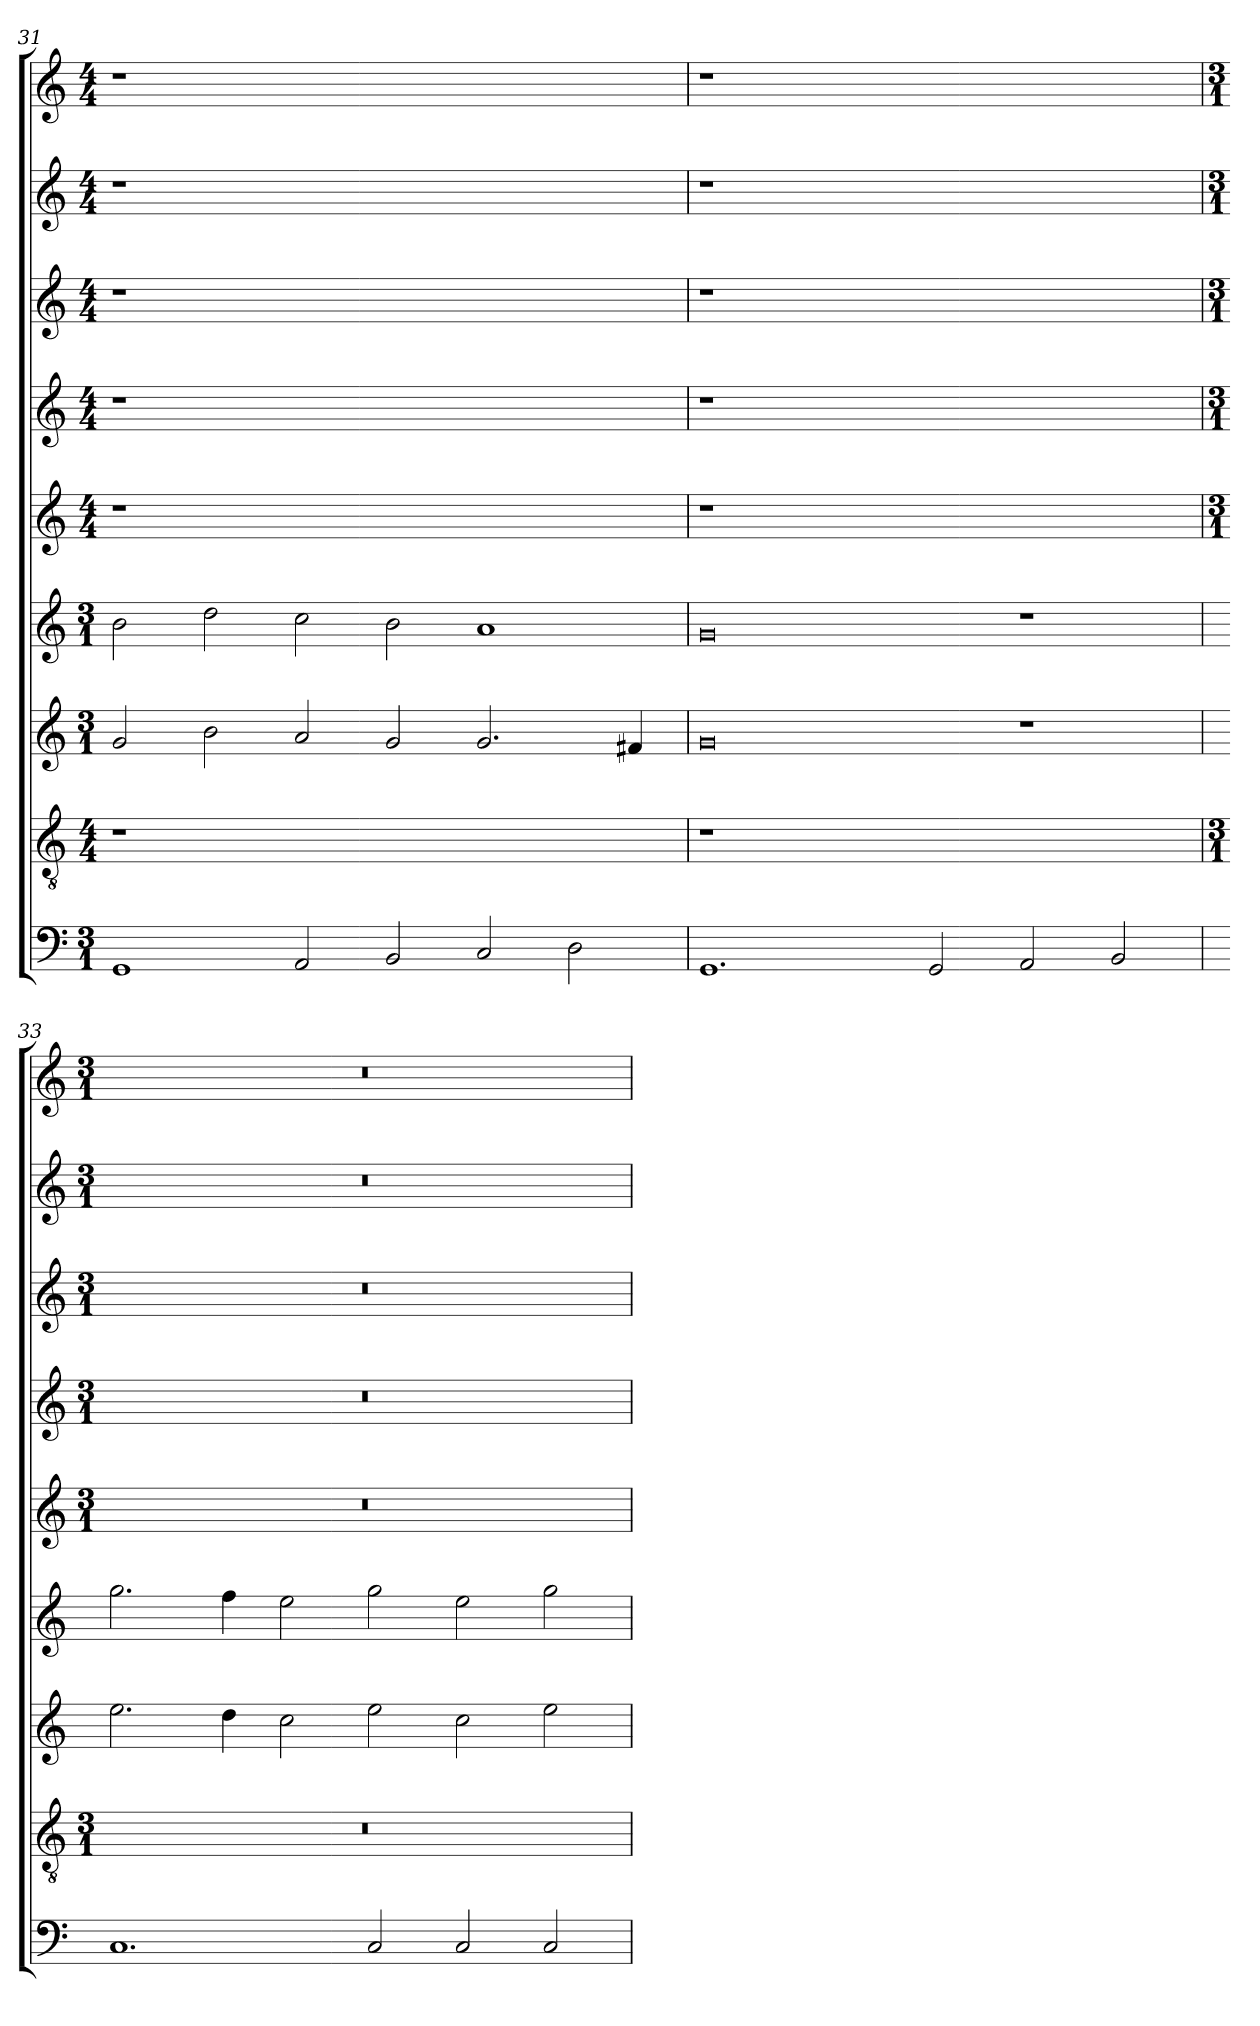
**kern	**kern	**kern	**kern	**kern	**kern	**kern	**kern	**kern
*part9	*part8	*part7	*part6	*part5	*part4	*part3	*part2	*part1
*staff9	*staff8	*staff7	*staff6	*staff5	*staff4	*staff3	*staff2	*staff1
*clefF4	*clefGv2	*clefG2	*clefG2	*clefG2	*clefG2	*clefG2	*clefG2	*clefG2
*k[]	*k[]	*k[]	*k[]	*k[]	*k[]	*k[]	*k[]	*k[]
*C:	*C:	*C:	*C:	*C:	*C:	*C:	*C:	*C:
*M3/1	*M4/4	*M3/1	*M3/1	*M4/4	*M4/4	*M4/4	*M4/4	*M4/4
=31	=31	=31	=31	=31	=31	=31	=31	=31
1GG	1r	2g/	2b\	1r	1r	1r	1r	1r
.	.	2b\	2dd\	.	.	.	.	.
2AA/	0ryy	2a/	2cc\	0ryy	0ryy	0ryy	0ryy	0ryy
2BB/	.	2g/	2b\	.	.	.	.	.
2C/	.	2.g/	1a	.	.	.	.	.
2D\	.	.	.	.	.	.	.	.
.	.	4f#X/	.	.	.	.	.	.
=32	=32	=32	=32	=32	=32	=32	=32	=32
1.GG	1r	0g	0g	1r	1r	1r	1r	1r
.	0ryy	.	.	0ryy	0ryy	0ryy	0ryy	0ryy
2GG/	.	.	.	.	.	.	.	.
2AA/	.	1r	1r	.	.	.	.	.
2BB/	.	.	.	.	.	.	.	.
!!LO:LB:g=z
=33	=33	=33	=33	=33	=33	=33	=33	=33
*	*M3/1	*	*	*M3/1	*M3/1	*M3/1	*M3/1	*M3/1
1.C	0.r	2.ee\	2.gg\	0.r	0.r	0.r	0.r	0.r
.	.	4dd\	4ff\	.	.	.	.	.
.	.	2cc\	2ee\	.	.	.	.	.
2C/	.	2ee\	2gg\	.	.	.	.	.
2C/	.	2cc\	2ee\	.	.	.	.	.
2C/	.	2ee\	2gg\	.	.	.	.	.
=	=	=	=	=	=	=	=	=
*-	*-	*-	*-	*-	*-	*-	*-	*-
